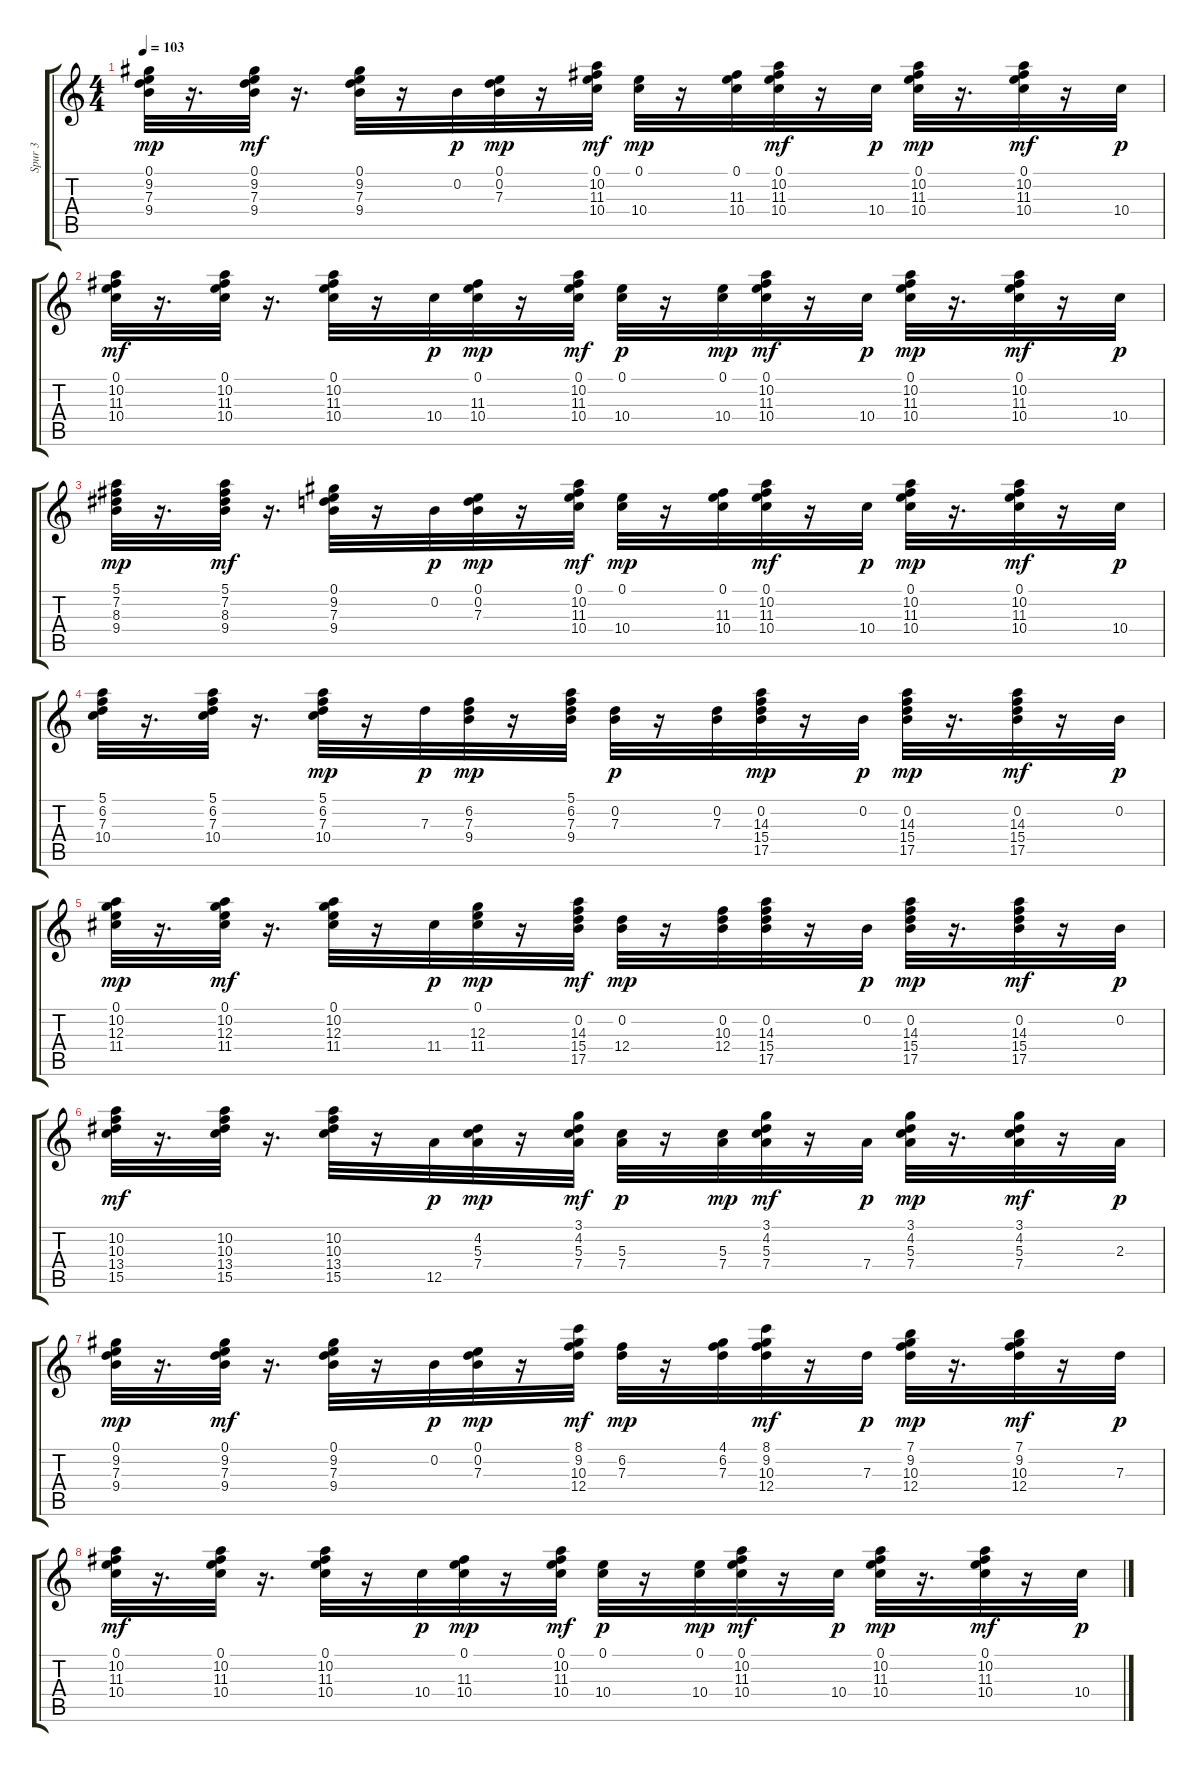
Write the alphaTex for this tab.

\track ("Spur 3" "Spur 3") {instrument banjo}
\staff {score tabs}
\tuning (E4 B3 G3 D3 A2 E2) {hide}
\displaytranspose 12
\ts (4 4)
\tempo 103
\clef g2
\ks c
(0.1 9.2 7.3 9.4).32{dy mp} r.16{d} (0.1 9.2 7.3 9.4).32{dy mf} r.16{d} (0.1 9.2 7.3 9.4).32 r.16 0.2.32{dy p} (0.1 0.2 7.3).32{dy mp} r.16 (0.1 10.2 11.3 10.4).32{dy mf} (0.1 10.4).32{dy mp} r.16 (0.1 11.3 10.4).32 (0.1 10.2 11.3 10.4).32{dy mf} r.16 10.4.32{dy p} (0.1 10.2 11.3 10.4).32{dy mp} r.16{d} (0.1 10.2 11.3 10.4).32{dy mf} r.16 10.4.32{dy p} |
(0.1 10.2 11.3 10.4).32{dy mf} r.16{d} (0.1 10.2 11.3 10.4).32 r.16{d} (0.1 10.2 11.3 10.4).32 r.16 10.4.32{dy p} (0.1 11.3 10.4).32{dy mp} r.16 (0.1 10.2 11.3 10.4).32{dy mf} (0.1 10.4).32{dy p} r.16 (0.1 10.4).32{dy mp} (0.1 10.2 11.3 10.4).32{dy mf} r.16 10.4.32{dy p} (0.1 10.2 11.3 10.4).32{dy mp} r.16{d} (0.1 10.2 11.3 10.4).32{dy mf} r.16 10.4.32{dy p} |
(5.1 7.2 8.3 9.4).32{dy mp} r.16{d} (5.1 7.2 8.3 9.4).32{dy mf} r.16{d} (0.1 9.2 7.3 9.4).32 r.16 0.2.32{dy p} (0.1 0.2 7.3).32{dy mp} r.16 (0.1 10.2 11.3 10.4).32{dy mf} (0.1 10.4).32{dy mp} r.16 (0.1 11.3 10.4).32 (0.1 10.2 11.3 10.4).32{dy mf} r.16 10.4.32{dy p} (0.1 10.2 11.3 10.4).32{dy mp} r.16{d} (0.1 10.2 11.3 10.4).32{dy mf} r.16 10.4.32{dy p} |
(5.1 6.2 7.3 10.4).32 r.16{d} (5.1 6.2 7.3 10.4).32 r.16{d} (5.1 6.2 7.3 10.4).32{dy mp} r.16 7.3.32{dy p} (6.2 7.3 9.4).32{dy mp} r.16 (5.1 6.2 7.3 9.4).32 (0.2 7.3).32{dy p} r.16 (0.2 7.3).32 (0.2 14.3 15.4 17.5).32{dy mp} r.16 0.2.32{dy p} (0.2 14.3 15.4 17.5).32{dy mp} r.16{d} (0.2 14.3 15.4 17.5).32{dy mf} r.16 0.2.32{dy p} |
(0.1 10.2 12.3 11.4).32{dy mp} r.16{d} (0.1 10.2 12.3 11.4).32{dy mf} r.16{d} (0.1 10.2 12.3 11.4).32 r.16 11.4.32{dy p} (0.1 12.3 11.4).32{dy mp} r.16 (0.2 14.3 15.4 17.5).32{dy mf} (0.2 12.4).32{dy mp} r.16 (0.2 10.3 12.4).32 (0.2 14.3 15.4 17.5).32 r.16 0.2.32{dy p} (0.2 14.3 15.4 17.5).32{dy mp} r.16{d} (0.2 14.3 15.4 17.5).32{dy mf} r.16 0.2.32{dy p} |
(10.2 10.3 13.4 15.5).32{dy mf} r.16{d} (10.2 10.3 13.4 15.5).32 r.16{d} (10.2 10.3 13.4 15.5).32 r.16 12.5.32{dy p} (4.2 5.3 7.4).32{dy mp} r.16 (3.1 4.2 5.3 7.4).32{dy mf} (5.3 7.4).32{dy p} r.16 (5.3 7.4).32{dy mp} (3.1 4.2 5.3 7.4).32{dy mf} r.16 7.4.32{dy p} (3.1 4.2 5.3 7.4).32{dy mp} r.16{d} (3.1 4.2 5.3 7.4).32{dy mf} r.16 2.3.32{dy p} |
(0.1 9.2 7.3 9.4).32{dy mp} r.16{d} (0.1 9.2 7.3 9.4).32{dy mf} r.16{d} (0.1 9.2 7.3 9.4).32 r.16 0.2.32{dy p} (0.1 0.2 7.3).32{dy mp} r.16 (8.1 9.2 10.3 12.4).32{dy mf} (6.2 7.3).32{dy mp} r.16 (4.1 6.2 7.3).32 (8.1 9.2 10.3 12.4).32{dy mf} r.16 7.3.32{dy p} (7.1 9.2 10.3 12.4).32{dy mp} r.16{d} (7.1 9.2 10.3 12.4).32{dy mf} r.16 7.3.32{dy p} |
(0.1 10.2 11.3 10.4).32{dy mf} r.16{d} (0.1 10.2 11.3 10.4).32 r.16{d} (0.1 10.2 11.3 10.4).32 r.16 10.4.32{dy p} (0.1 11.3 10.4).32{dy mp} r.16 (0.1 10.2 11.3 10.4).32{dy mf} (0.1 10.4).32{dy p} r.16 (0.1 10.4).32{dy mp} (0.1 10.2 11.3 10.4).32{dy mf} r.16 10.4.32{dy p} (0.1 10.2 11.3 10.4).32{dy mp} r.16{d} (0.1 10.2 11.3 10.4).32{dy mf} r.16 10.4.32{dy p}
